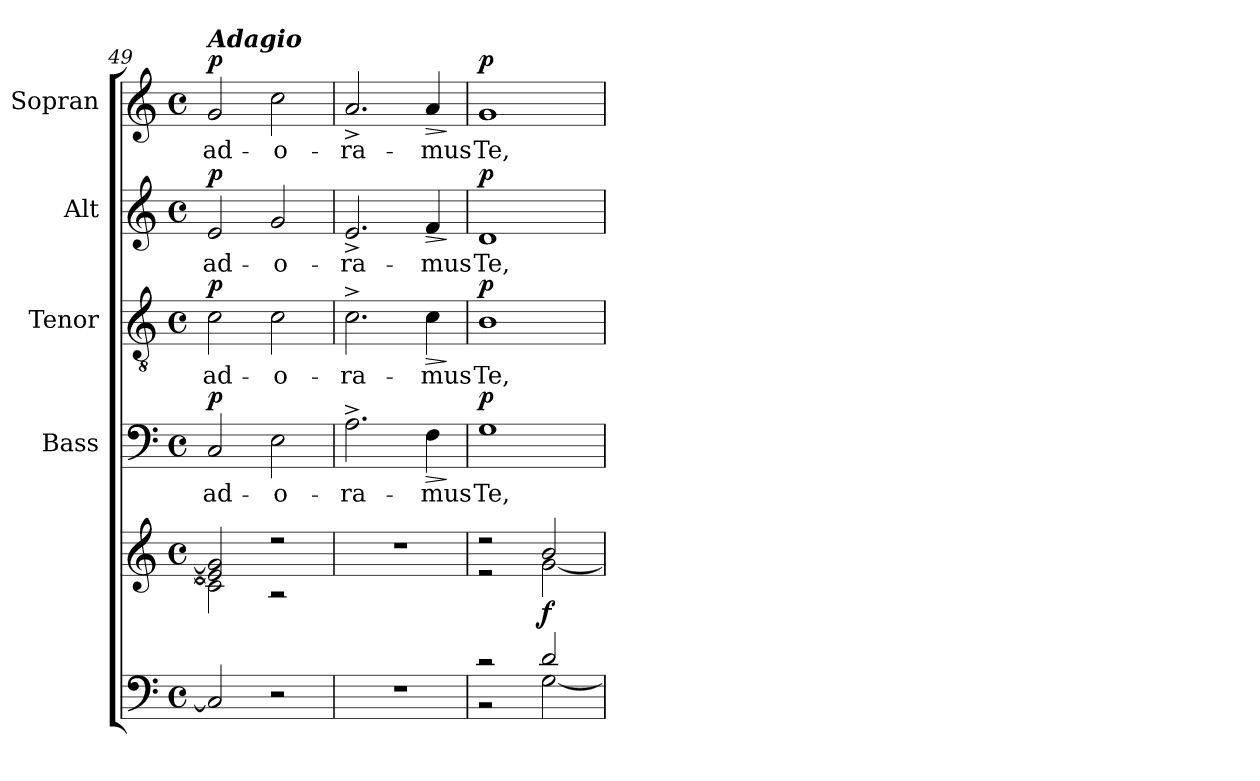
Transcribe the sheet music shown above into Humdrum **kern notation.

**kern	**kern	**dynam	**kern	**text	**dynam	**kern	**text	**dynam	**kern	**text	**dynam	**kern	**text	**dynam
*part5	*part5	*part5	*part4	*part4	*part4	*part3	*part3	*part3	*part2	*part2	*part2	*part1	*part1	*part1
*staff6	*staff5	*staff5/6	*staff4	*staff4	*staff4	*staff3	*staff3	*staff3	*staff2	*staff2	*staff2	*staff1	*staff1	*staff1
*	*	*	*I"Bass	*	*	*I"Tenor	*	*	*I"Alt	*	*	*I"Sopran	*	*
*	*	*	*I'B.	*	*	*I'T.	*	*	*I'A.	*	*	*I'S.	*	*
*clefF4	*clefG2	*	*clefF4	*	*	*clefGv2	*	*	*clefG2	*	*	*clefG2	*	*
*k[]	*k[]	*	*k[]	*	*	*k[]	*	*	*k[]	*	*	*k[]	*	*
*C:	*C:	*	*C:	*	*	*C:	*	*	*C:	*	*	*C:	*	*
*M4/4	*M4/4	*	*M4/4	*	*	*M4/4	*	*	*M4/4	*	*	*M4/4	*	*
*met(c)	*met(c)	*	*met(c)	*	*	*met(c)	*	*	*met(c)	*	*	*met(c)	*	*
=49	=49	=49	=49	=49	=49	=49	=49	=49	=49	=49	=49	=49	=49	=49
*	*^	*	*	*	*	*	*	*	*	*	*	*	*	*
!	!	!	!	!	!	!	!	!	!	!	!	!	!LO:TX:a:Bi:t=Adagio	!	!
!	!	!	!	!	!LO:LY:b	!LO:DY:a	!	!LO:LY:b	!LO:DY:a	!	!LO:LY:b	!LO:DY:a	!	!LO:LY:b	!LO:DY:a
2C/]	2e/] 2g/]	2c\]	.	2C/	ad-	p	2c\	ad-	p	2e/	ad-	p	2g/	ad-	p
!	!	!	!	!	!LO:LY:b	!	!	!LO:LY:b	!	!	!LO:LY:b	!	!	!LO:LY:b	!
2r	2r	2r	.	2E\	-o-	.	2c\	-o-	.	2g/	-o-	.	2cc\	-o-	.
=50	=50	=50	=50	=50	=50	=50	=50	=50	=50	=50	=50	=50	=50	=50	=50
!	!	!	!	!	!LO:LY:b	!	!	!LO:LY:b	!	!	!LO:LY:b	!	!	!LO:LY:b	!
*	*v	*v	*	*	*	*	*	*	*	*	*	*	*	*	*
1r	1r	.	2.A^>\	-ra-	.	2.c^>\	-ra-	.	2.e^>/	-ra-	.	2.a^>/	-ra-	.
!	!	!	!	!LO:LY:b	!LO:HP:b	!	!LO:LY:b	!LO:HP:b	!	!LO:LY:b	!LO:HP:b	!	!LO:LY:b	!LO:HP:b
.	.	.	4F\	-mus	>	4c\	-mus	>	4f/	-mus	>	4a/	-mus	>
.	.	.	.	.	]	.	.	]	.	.	]	.	.	]
=51	=51	=51	=51	=51	=51	=51	=51	=51	=51	=51	=51	=51	=51	=51
*^	*^	*	*	*	*	*	*	*	*	*	*	*	*	*
!	!	!	!	!	!	!LO:LY:b	!LO:DY:a	!	!LO:LY:b	!LO:DY:a	!	!LO:LY:b	!LO:DY:a	!	!LO:LY:b	!LO:DY:a
2r	2r	2r	2r	.	1G	Te,	p	1B	Te,	p	1d	Te,	p	1g	Te,	p
!	!	!	!	!LO:DY:b	!	!	!	!	!	!	!	!	!	!	!	!
2d/	[<2G\	2b/	[<2g\	f	.	.	.	.	.	.	.	.	.	.	.	.
*v	*v	*	*	*	*	*	*	*	*	*	*	*	*	*	*	*
*	*v	*v	*	*	*	*	*	*	*	*	*	*	*	*	*
=	=	=	=	=	=	=	=	=	=	=	=	=	=	=
*-	*-	*-	*-	*-	*-	*-	*-	*-	*-	*-	*-	*-	*-	*-
